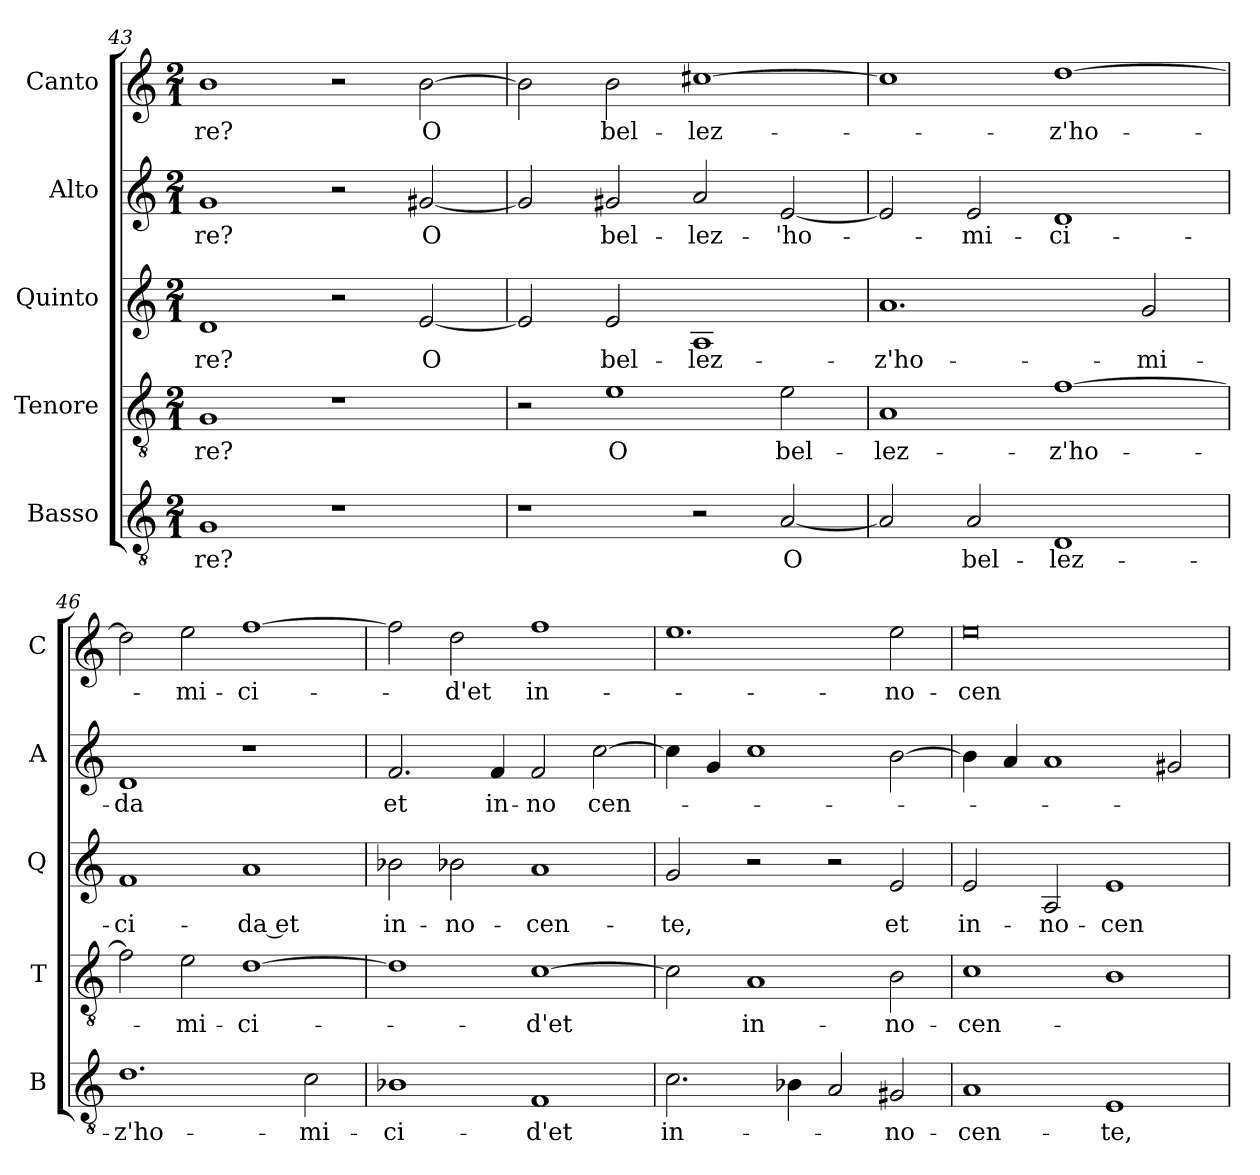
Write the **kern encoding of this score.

**kern	**text	**kern	**text	**kern	**text	**kern	**text	**kern	**text
*part5	*part5	*part4	*part4	*part3	*part3	*part2	*part2	*part1	*part1
*staff5	*staff5	*staff4	*staff4	*staff3	*staff3	*staff2	*staff2	*staff1	*staff1
*I"Basso	*	*I"Tenore	*	*I"Quinto	*	*I"Alto	*	*I"Canto	*
*I'B	*	*I'T	*	*I'Q	*	*I'A	*	*I'C	*
*clefGv2	*	*clefGv2	*	*clefG2	*	*clefG2	*	*clefG2	*
*k[]	*	*k[]	*	*k[]	*	*k[]	*	*k[]	*
*M2/1	*	*M2/1	*	*M2/1	*	*M2/1	*	*M2/1	*
=43	=43	=43	=43	=43	=43	=43	=43	=43	=43
1G	-re?	1G	-re?	1d	-re?	1g	-re?	1b	-re?
1r	.	1r	.	2r	.	2r	.	2r	.
.	.	.	.	[2e	O	[2g#X	O	[2b	O
=44	=44	=44	=44	=44	=44	=44	=44	=44	=44
1r	.	2r	.	2e]	.	2g#]	.	2b]	.
.	.	1e	O	2e	bel-	2g#X	bel-	2b	bel-
2r	.	.	.	1A	-lez-	2a	-lez-	[1cc#X	-lez-
[2A	O	2e	bel-	.	.	[2e	-'ho-	.	.
=45	=45	=45	=45	=45	=45	=45	=45	=45	=45
2A]	.	1A	-lez-	1.a	-z'ho-	2e]	.	1cc#]	.
2A	bel-	.	.	.	.	2e	-mi-	.	.
1D	-lez-	[1f	-z'ho-	.	.	1d	-ci-	[1dd	-z'ho-
.	.	.	.	2g	-mi-	.	.	.	.
=46	=46	=46	=46	=46	=46	=46	=46	=46	=46
1.d	-z'ho-	2f]	.	1f	-ci-	1d	-da	2dd]	.
.	.	2e	-mi-	.	.	.	.	2ee	-mi-
.	.	[1d	-ci-	1a	-da et	1r	.	[1ff	-ci-
2c	-mi-	.	.	.	.	.	.	.	.
=47	=47	=47	=47	=47	=47	=47	=47	=47	=47
1B-X	-ci-	1d]	.	2b-X	in-	2.f	et	2ff]	.
.	.	.	.	2b-X	-no-	.	.	2dd	-d'et
.	.	.	.	.	.	4f	in-	.	.
1F	-d'et	[1c	-d'et	1a	-cen-	2f	-no	1ff	in-
.	.	.	.	.	.	[2cc	cen-	.	.
=48	=48	=48	=48	=48	=48	=48	=48	=48	=48
2.c	in-	2c]	.	2g	-te,	4cc]	.	1.ee	.
.	.	.	.	.	.	4g	.	.	.
.	.	1A	in-	2r	.	1cc	.	.	.
4B-X	.	.	.	.	.	.	.	.	.
2A	.	.	.	2r	.	.	.	.	.
2G#X	-no-	2B	-no-	2e	et	[2b	.	2ee	-no-
=49	=49	=49	=49	=49	=49	=49	=49	=49	=49
1A	-cen-	1c	-cen-	2e	in-	4b]	.	0ee	-cen-
.	.	.	.	.	.	4a	.	.	.
.	.	.	.	2A	-no-	1a	.	.	.
1E	-te,	1B	.	1e	-cen-	.	.	.	.
.	.	.	.	.	.	2g#X	.	.	.
=	=	=	=	=	=	=	=	=	=
*-	*-	*-	*-	*-	*-	*-	*-	*-	*-
